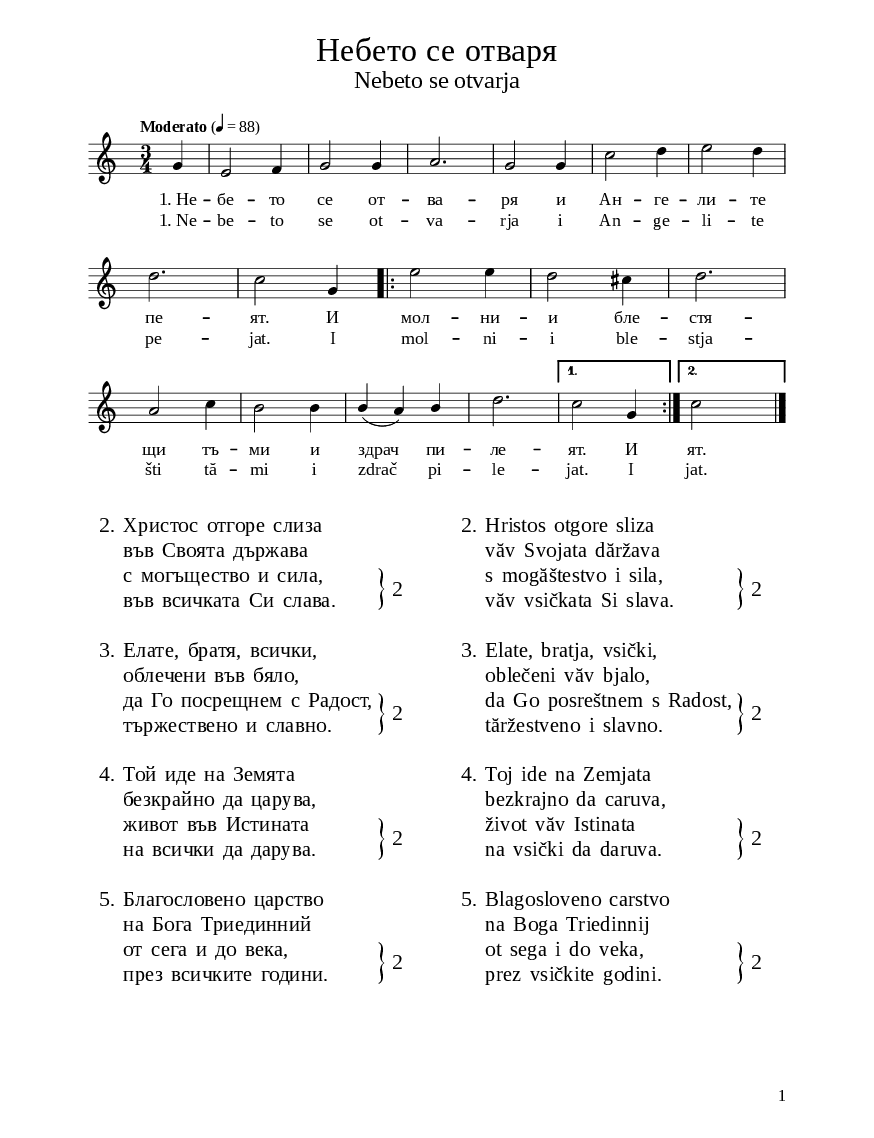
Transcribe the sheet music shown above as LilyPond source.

\version "2.24.1"

% include paper part and global functions
\include "include/globals.ily"
"rightBraces050" = \markup {
  \column {
    % repeat braces
    \translate #'(0 . -5.5 )
    \right-brace #20

    \translate #'(0 . -10.0 )
    \right-brace #20

    \translate #'(0 . -10.0 )
    \right-brace #20

    \translate #'(0 . -10.0 )
    \right-brace #20
  }
  \column {
    % repeat numbers
    \translate #'(0 . -6.1 )
    2

    \translate #'(0 . -12.0 )
    2

    \translate #'(0 . -12.0 )
    2

    \translate #'(0 . -12.0 )
    2
  }
}

\bookpart {
   \label #'ref050
  \tocItem \markup "Небето се отваря – Nebeto se otvarja"
  \include "include/bookpart-paper.ily"
  \score {
    \include "include/score-layout.ily"

    \new Voice \absolute  {
      \clef treble
      \key c \major
      \time 3/4
      \tempoFunc "Moderato" 4 "88"
      \autoBeamOff
      \partial 4 g'4 | e'2 f'4 | g'2 g'4 | a'2. | g'2 g'4 | c''2 d''4 | e''2 d''4 | \break
      d''2. | c''2 g'4 | \repeat volta 2 {
        e''2 e''4 | d''2 cis''4 | d''2. | \break
        a'2 c''4 | b'2 b'4 | \stemUp b'4 ( a'4 ) b'4 \stemNeutral | d''2. |
      } \alternative {
        { c''2 g'4 | }
        { c''2  s4 }
      } \bar "|."
    }

    \addlyrics {
      "1. Не" -- бе -- то се от -- ва -- ря и Ан -- ге -- ли -- те
      пе -- ят. И мол -- ни -- и бле -- стя --
      щи тъ -- ми и здрач пи -- ле -- ят. И ят.
    }

    \addlyrics {
      "1. Ne" -- be -- to se ot -- va -- rja i An -- ge -- li -- te
      pe -- jat. I mol -- ni -- i ble -- stja --
      šti tă -- mi i zdrač pi -- le -- jat. I jat.
    }

    \header {
      title = \titleFunc "Небето се отваря" "Nebeto se otvarja"
    }

    \midi{}

  } % score

  \markup \fontsize #bgCoupletFontSize {
    \hspace #1
    \override #`(baseline-skip . ,bgCoupletBaselineSkip)
    \column {
      \line {   2. Христос отгоре слиза}

      \line {   "   " във Своята държава}

      \line {   "   " с могъщество и сила,}

      \line {   "   " във всичката Си слава.}
      \line {   "   "}

      \line {   3.  Елате, братя, всички,}

      \line {   "   " облечени във бяло,}

      \line {   "   " да Го посрещнем с Радост,}

      \line {   "   " тържествено и славно.}
      \line {   "   "}

      \line {   4.  Той иде на Земята}

      \line {   "   " безкрайно да царува,}

      \line {   "   " живот във Истината}

      \line {   "   " на всички да дарува.}
      \line {   "   "}

      \line {  5.  Благословено царство}

      \line {   "   " на Бога Триединний}

      \line {   "   " от сега и до века,}

      \line {   "   " през всичките години.  }
    }   \"rightBraces050"

    \hspace #5
    \override #`(baseline-skip . ,bgCoupletBaselineSkip)
     \column {
      \line {   2. Hristos otgore sliza}

      \line {   "   " văv Svojata dăržava}

      \line {   "   " s mogăštestvo i sila,}

      \line {   "   " văv vsičkata Si slava.}
      \line {   "   "}

      \line {   3.  Elate, bratja, vsički,}

      \line {   "   " oblečeni văv bjalo,}

      \line {   "   " da Go posreštnem s Radost,}

      \line {   "   " tăržestveno i slavno.}
      \line {   "   "}

      \line {   4.  Toj ide na Zemjata}

      \line {   "   " bezkrajno da caruva,}

      \line {   "   " život văv Istinata}

      \line {   "   " na vsički da daruva.}
      \line {   "   "}

      \line {  5.  Blagosloveno carstvo}

      \line {   "   " na Boga Triedinnij}

      \line {   "   " ot sega i do veka,}

      \line {   "   " prez vsičkite godini.  }
    }  %column
    \"rightBraces050"
  } % markup

  \pageBreak

  % include foreign translation(s) of the song
  \version "2.18.2"

\markup \fill-line { \fontsize #6 "Der Himmel öffnet sich" }
\markup \null
\markup \null
\markup \fontsize #+2.5 {
    \hspace #16
    \override #'(baseline-skip . 2)
    \column {
     \line { "   " }
     
     
    \line { 1. Der Himmel öffnet sich}

\line { "   "und die Engel singen}

\line { "   "Leuchtende Blitze }

\line { "   "vertreiben Dunkelheit und Finsternis.}

  \line { " " } 

\line { 2. Christus kommt herab }

\line { "   "in sein Reich, }

\line { "   "mit Macht und Kraft, }

\line { "   "in all seinem Ruhm.}
  \line { " " } 
\line { 3. Kommt, alle Brüder,} 

\line { "   "ganz in weiß gekleidet,}

\line { "   "auf dass wir ihn in Freude,}

\line { "   "feierlich und ehrerbietig willkommen heißen.}
   \line { " " } 
\line { 4. Er kommt auf die Erde, }

\line { "   "um ewiglich zu herrschen}

\line { "   "und allen ein Leben }

\line { "   "in Wahrheit zu schenken.}

  \line { " " } 
\line { 5. Gepriesen sei das Reich}

 \line { "   "unseres dreifaltigen Gottes,}
 
 \line { "   "von nun an und auf ewig}
 
 \line { "   "und in allen Zeiten.}
     
    
     
       }
       
    }    


} % bookpart
